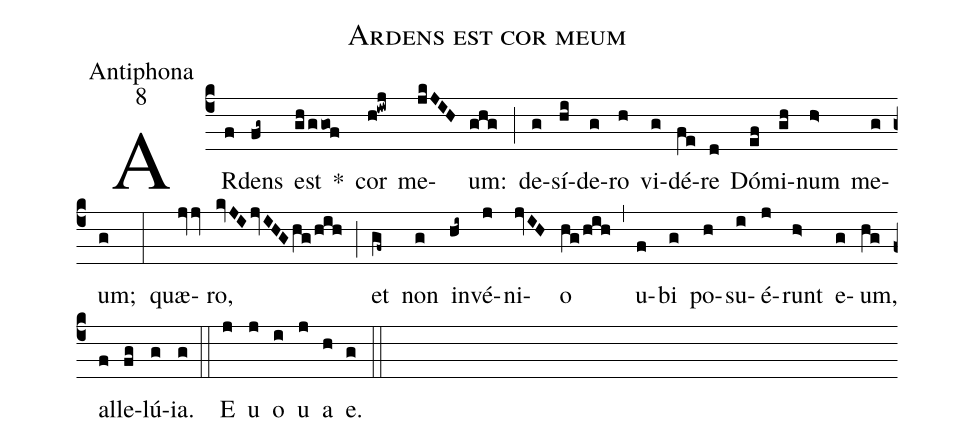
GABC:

name:Ardens est cor meum;
office-part:Antiphona;
mode:8;
%%
(c4)AR(f)dens(fg~) est(gh/ggof) <sp>*</sp>() cor(h!iwj) me(jkJIH)um:(ghg) (;) de(g)sí(hi)de(g)ro(h) vi(g)dé(fe)re(d) Dó(ef)mi(gh)num(h>) me(g)um;(g) (:) quæ(jvjv)ro,(kvJIjvIHGhg/hih) (;) et(gf~) non(g) in(hi~)vé(j)ni(jvIH)o(hg/hih) (,) u(f)bi(g) po(h)su(i)é(j)runt(h>) e(g)um,(hg) al(f)le(fg)lú(g)ia.(g) (::)

<eu>E(j) u(j) o(i) u(j) a(h) e.(g) </eu>(::)
